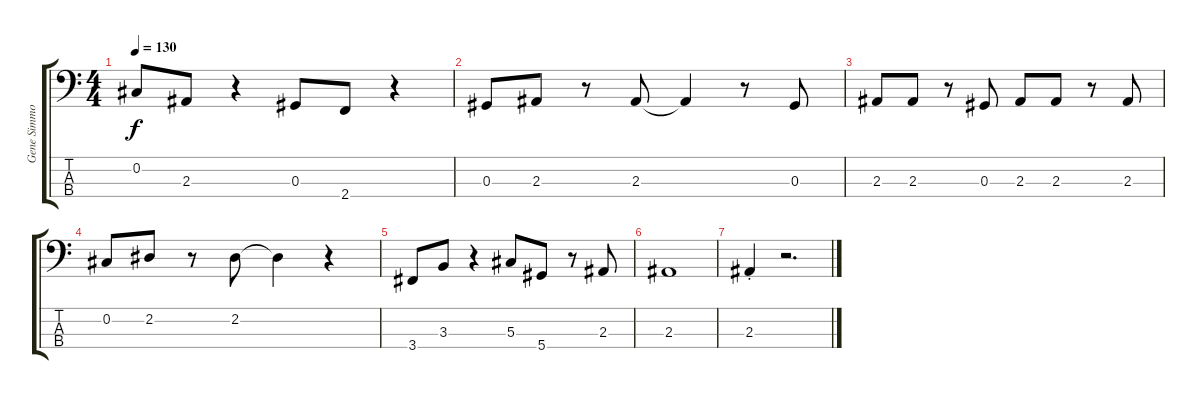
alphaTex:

\track ("Gene Simmons" "Gene Simmo") {instrument electricbassfinger}
\staff {score tabs}
\tuning (Gb2 Db2 Ab1 Eb1) {hide}
\ts (4 4)
\tempo 130
\clef f4
\ks c
0.2.8{dy f} 2.3.8 r.4 0.3.8 2.4.8 r.4 |
0.3.8 2.3.8 r.8 2.3.8 2.3{t}.4 r.8 0.3.8 |
2.3.8 2.3.8 r.8 0.3.8 2.3.8 2.3.8 r.8 2.3.8 |
0.2.8 2.2.8 r.8 2.2.8 2.2{t}.4 r.4 |
3.4.8 3.3.8 r.4 5.3.8 5.4.8 r.8 2.3.8 |
2.3.1 |
2.3{st}.4 r.2{d}
